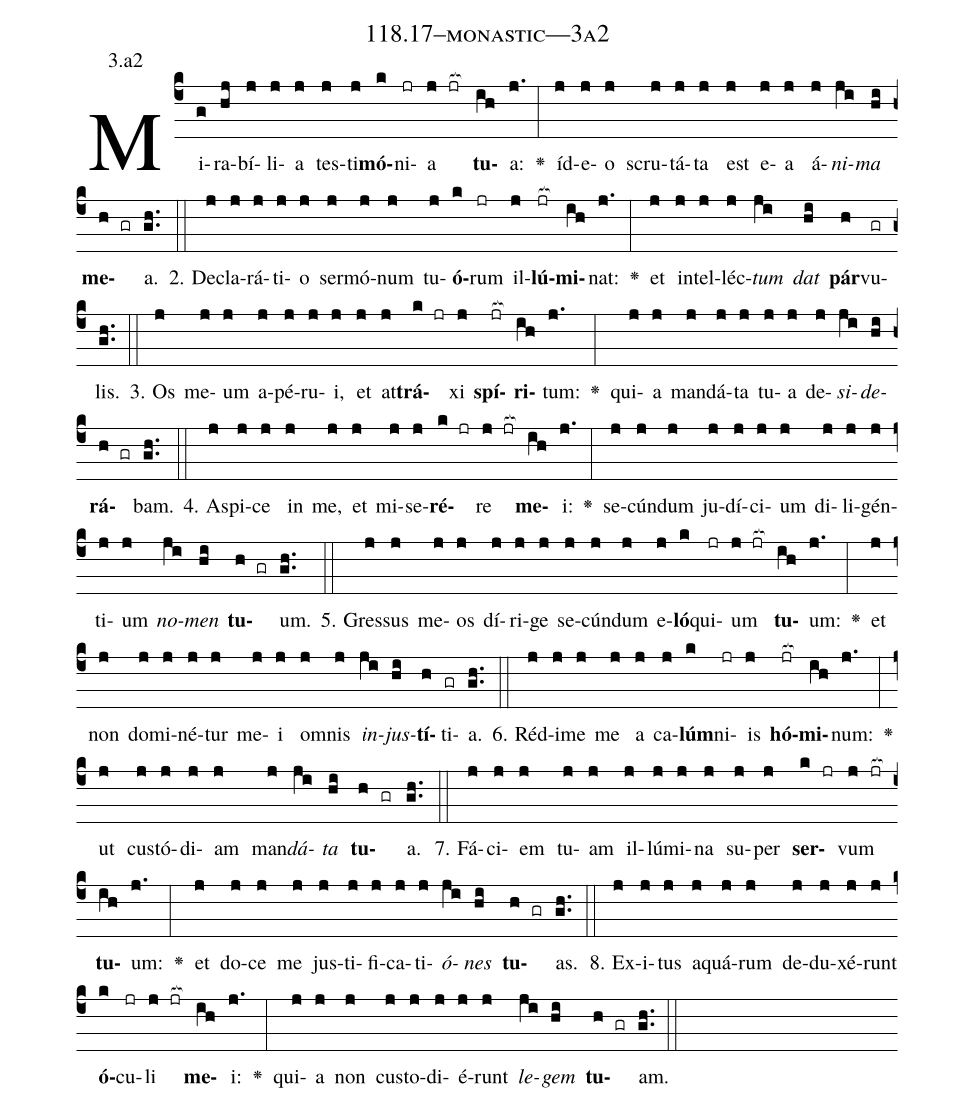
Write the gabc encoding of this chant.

name: 118.17--monastic---3a2;
annotation: 3.a2;
%%
(c4)Mi(g)ra(hj)bí(j)li(j)a(j) tes(j)ti(j)<b>mó</b>(k)ni(jr)a(j jr[ocb:1{]) <b>tu</b>(ih[ocb:0}])a:(j.) <v>\greheightstar</v>(:) íd(j)e(j)o(j) scru(j)tá(j)ta(j) est(j) e(j)a(j) á(j)<i>ni</i>(ji)<i>ma</i>(hi) <b>me</b>(h gr)a.(gh..) (::)
2. De(j)cla(j)rá(j)ti(j)o(j) ser(j)mó(j)num(j) tu(j)<b>ó</b>(k)rum(jr) il(j)<b>lú</b>(jr[ocb:1{])<b>mi</b>(ih[ocb:0}])nat:(j.) <v>\greheightstar</v>(:) et(j) in(j)tel(j)léc(j)<i>tum</i>(ji) <i>dat</i>(hi) <b>pár</b>(h)vu(gr)lis.(gh..) (::)
3. Os(j) me(j)um(j) a(j)pé(j)ru(j)i,(j) et(j) at(j)<b>trá</b>(k jr)xi(j) <b>spí</b>(jr[ocb:1{])<b>ri</b>(ih[ocb:0}])tum:(j.) <v>\greheightstar</v>(:) qui(j)a(j) man(j)dá(j)ta(j) tu(j)a(j) de(j)<i>si</i>(ji)<i>de</i>(hi)<b>rá</b>(h gr)bam.(gh..) (::)
4. A(j)spi(j)ce(j) in(j) me,(j) et(j) mi(j)se(j)<b>ré</b>(k jr)re(j jr[ocb:1{]) <b>me</b>(ih[ocb:0}])i:(j.) <v>\greheightstar</v>(:) se(j)cún(j)dum(j) ju(j)dí(j)ci(j)um(j) di(j)li(j)gén(j)ti(j)um(j) <i>no</i>(ji)<i>men</i>(hi) <b>tu</b>(h gr)um.(gh..) (::)
5. Gres(j)sus(j) me(j)os(j) dí(j)ri(j)ge(j) se(j)cún(j)dum(j) e(j)<b>ló</b>(k)qui(jr)um(j jr[ocb:1{]) <b>tu</b>(ih[ocb:0}])um:(j.) <v>\greheightstar</v>(:) et(j) non(j) do(j)mi(j)né(j)tur(j) me(j)i(j) om(j)nis(j) <i>in</i>(ji)<i>jus</i>(hi)<b>tí</b>(h)ti(gr)a.(gh..) (::)
6. Réd(j)i(j)me(j) me(j) a(j) ca(j)<b>lúm</b>(k)ni(jr)is(j) <b>hó</b>(jr[ocb:1{])<b>mi</b>(ih[ocb:0}])num:(j.) <v>\greheightstar</v>(:) ut(j) cus(j)tó(j)di(j)am(j) man(j)<i>dá</i>(ji)<i>ta</i>(hi) <b>tu</b>(h gr)a.(gh..) (::)
7. Fá(j)ci(j)em(j) tu(j)am(j) il(j)lú(j)mi(j)na(j) su(j)per(j) <b>ser</b>(k jr)vum(j jr[ocb:1{]) <b>tu</b>(ih[ocb:0}])um:(j.) <v>\greheightstar</v>(:) et(j) do(j)ce(j) me(j) jus(j)ti(j)fi(j)ca(j)ti(j)<i>ó</i>(ji)<i>nes</i>(hi) <b>tu</b>(h gr)as.(gh..) (::)
8. Ex(j)i(j)tus(j) a(j)quá(j)rum(j) de(j)du(j)xé(j)runt(j) <b>ó</b>(k)cu(jr)li(j jr[ocb:1{]) <b>me</b>(ih[ocb:0}])i:(j.) <v>\greheightstar</v>(:) qui(j)a(j) non(j) cus(j)to(j)di(j)é(j)runt(j) <i>le</i>(ji)<i>gem</i>(hi) <b>tu</b>(h gr)am.(gh..) (::)
